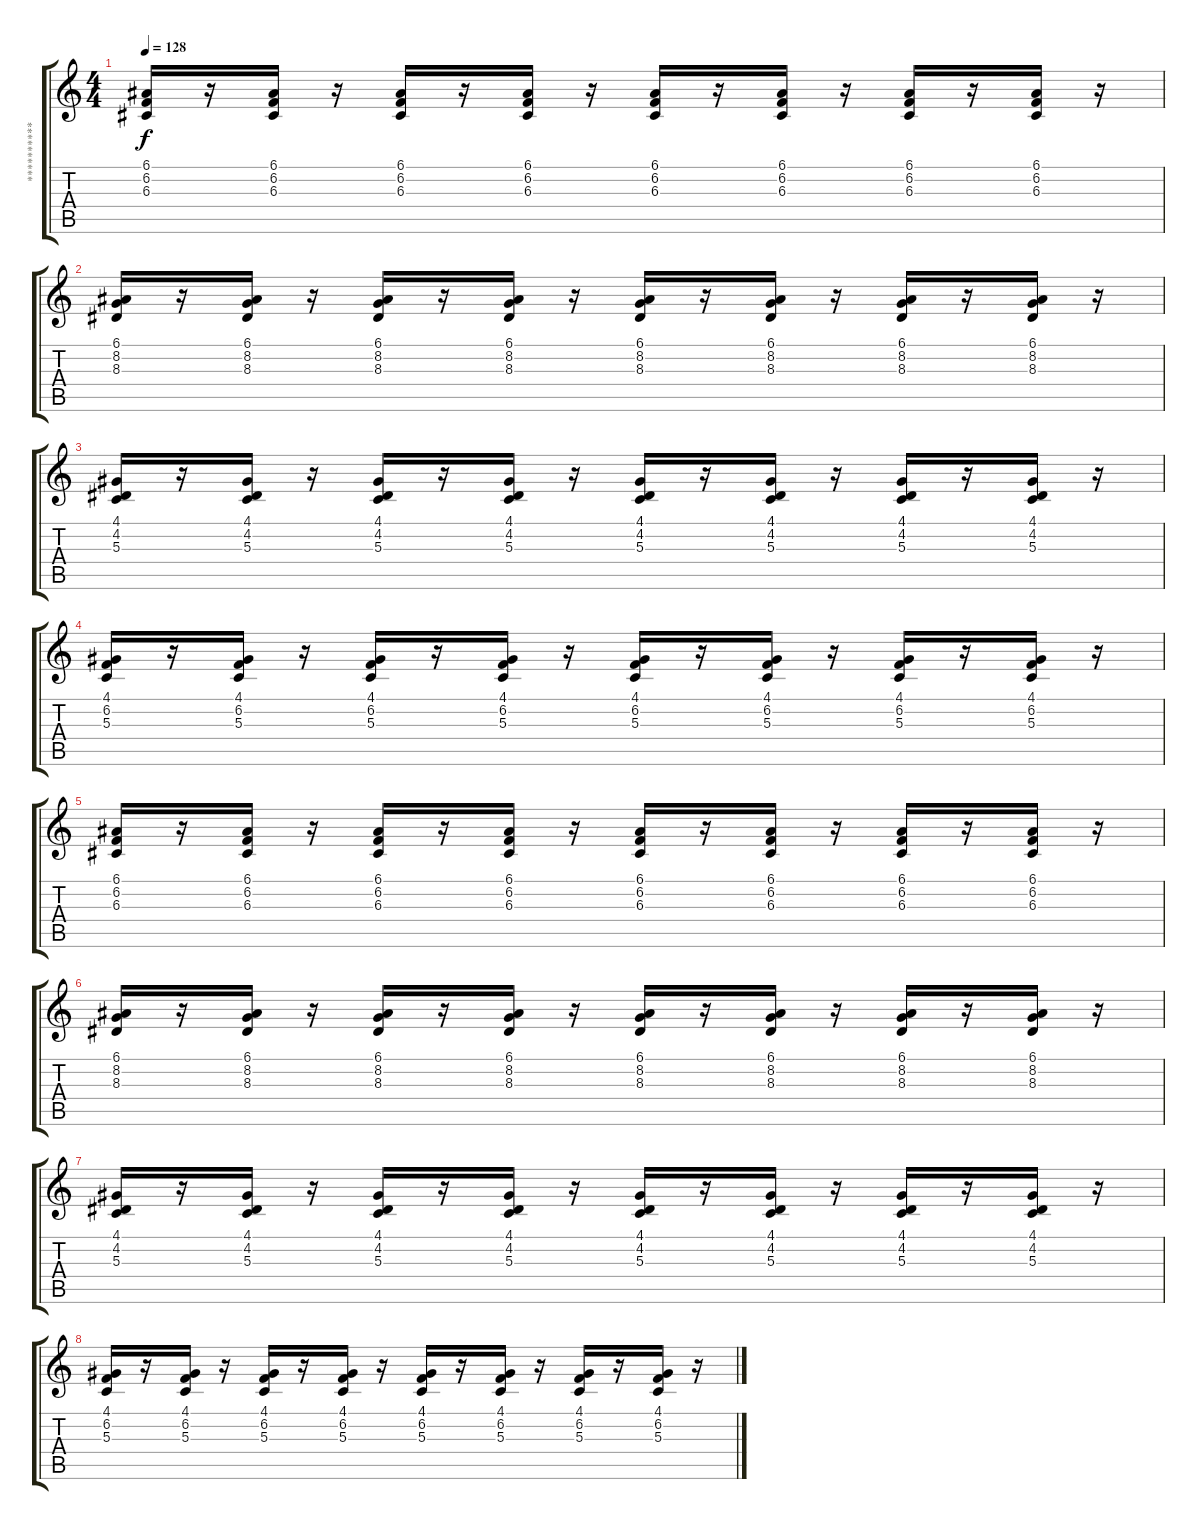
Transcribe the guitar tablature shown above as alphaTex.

\track ("***************" "**********") {instrument acousticgrandpiano}
\staff {score tabs}
\tuning (E4 B3 G3 D3 A2 E2) {hide}
\ts (4 4)
\tempo 128
\clef g2
\ks c
(6.1 6.2 6.3).16{dy f} r.16 (6.1 6.2 6.3).16 r.16 (6.1 6.2 6.3).16 r.16 (6.1 6.2 6.3).16 r.16 (6.1 6.2 6.3).16 r.16 (6.1 6.2 6.3).16 r.16 (6.1 6.2 6.3).16 r.16 (6.1 6.2 6.3).16 r.16 |
(6.1 8.2 8.3).16 r.16 (6.1 8.2 8.3).16 r.16 (6.1 8.2 8.3).16 r.16 (6.1 8.2 8.3).16 r.16 (6.1 8.2 8.3).16 r.16 (6.1 8.2 8.3).16 r.16 (6.1 8.2 8.3).16 r.16 (6.1 8.2 8.3).16 r.16 |
(4.1 4.2 5.3).16 r.16 (4.1 4.2 5.3).16 r.16 (4.1 4.2 5.3).16 r.16 (4.1 4.2 5.3).16 r.16 (4.1 4.2 5.3).16 r.16 (4.1 4.2 5.3).16 r.16 (4.1 4.2 5.3).16 r.16 (4.1 4.2 5.3).16 r.16 |
(4.1 6.2 5.3).16 r.16 (4.1 6.2 5.3).16 r.16 (4.1 6.2 5.3).16 r.16 (4.1 6.2 5.3).16 r.16 (4.1 6.2 5.3).16 r.16 (4.1 6.2 5.3).16 r.16 (4.1 6.2 5.3).16 r.16 (4.1 6.2 5.3).16 r.16 |
(6.1 6.2 6.3).16 r.16 (6.1 6.2 6.3).16 r.16 (6.1 6.2 6.3).16 r.16 (6.1 6.2 6.3).16 r.16 (6.1 6.2 6.3).16 r.16 (6.1 6.2 6.3).16 r.16 (6.1 6.2 6.3).16 r.16 (6.1 6.2 6.3).16 r.16 |
(6.1 8.2 8.3).16 r.16 (6.1 8.2 8.3).16 r.16 (6.1 8.2 8.3).16 r.16 (6.1 8.2 8.3).16 r.16 (6.1 8.2 8.3).16 r.16 (6.1 8.2 8.3).16 r.16 (6.1 8.2 8.3).16 r.16 (6.1 8.2 8.3).16 r.16 |
(4.1 4.2 5.3).16 r.16 (4.1 4.2 5.3).16 r.16 (4.1 4.2 5.3).16 r.16 (4.1 4.2 5.3).16 r.16 (4.1 4.2 5.3).16 r.16 (4.1 4.2 5.3).16 r.16 (4.1 4.2 5.3).16 r.16 (4.1 4.2 5.3).16 r.16 |
(4.1 6.2 5.3).16 r.16 (4.1 6.2 5.3).16 r.16 (4.1 6.2 5.3).16 r.16 (4.1 6.2 5.3).16 r.16 (4.1 6.2 5.3).16 r.16 (4.1 6.2 5.3).16 r.16 (4.1 6.2 5.3).16 r.16 (4.1 6.2 5.3).16 r.16
